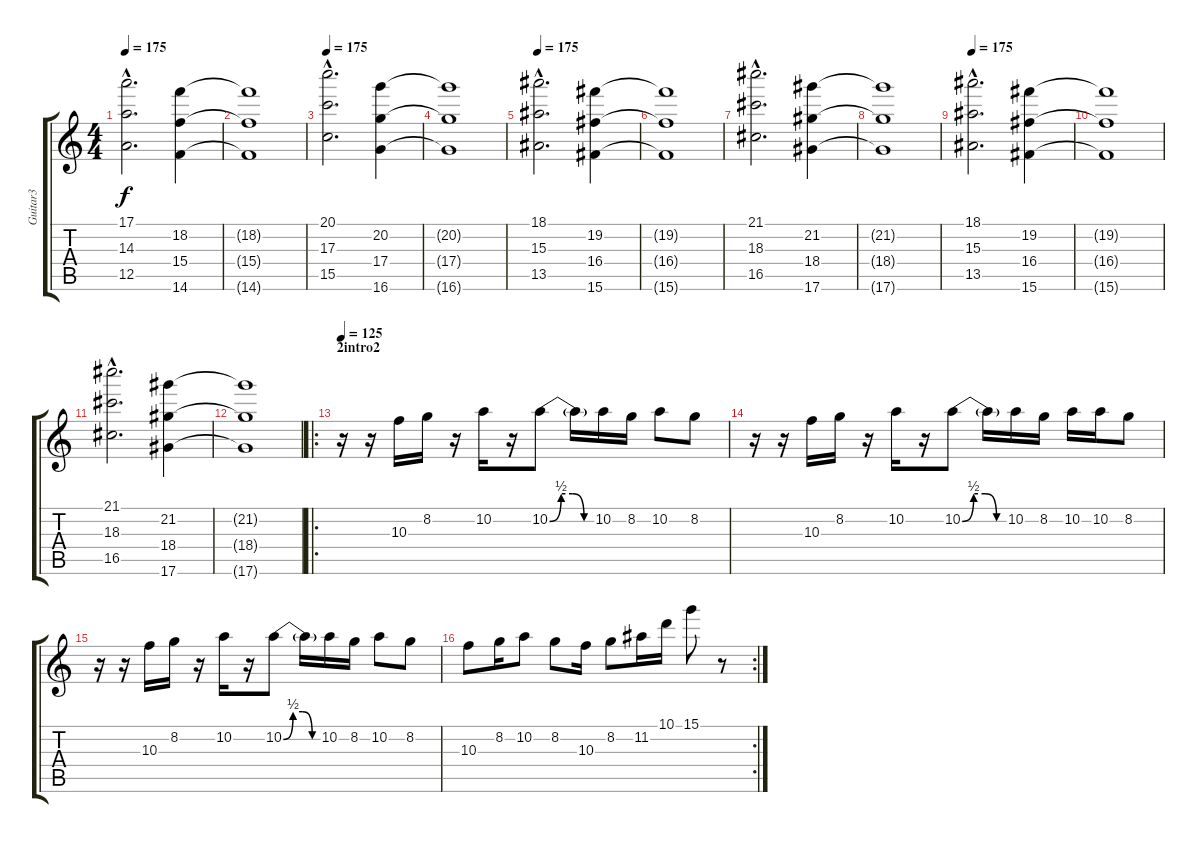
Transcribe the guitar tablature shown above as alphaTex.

\track ("Guitar3" "Guitar3") {instrument distortionguitar}
\staff {score tabs}
\tuning (E4 B3 G3 D3 A2 Eb2) {hide}
\ts (4 4)
\tempo 175
\clef g2
\ks c
(17.1{hac} 14.3{hac} 12.5{hac}).2{d dy f instrument stringensemble1} (18.2 15.4 14.6).4 |
(18.2{t} 15.4{t} 14.6{t}).1 |
\tempo 175
(20.1{hac} 17.3{hac} 15.5{hac}).2{d} (20.2 17.4 16.6).4 |
(20.2{t} 17.4{t} 16.6{t}).1 |
\tempo 175
(18.1{hac} 15.3{hac} 13.5{hac}).2{d instrument stringensemble1} (19.2 16.4 15.6).4 |
(19.2{t} 16.4{t} 15.6{t}).1 |
(21.1{hac} 18.3{hac} 16.5{hac}).2{d} (21.2 18.4 17.6).4 |
(21.2{t} 18.4{t} 17.6{t}).1 |
\tempo 175
(18.1{hac} 15.3{hac} 13.5{hac}).2{d instrument stringensemble1} (19.2 16.4 15.6).4 |
(19.2{t} 16.4{t} 15.6{t}).1 |
(21.1{hac} 18.3{hac} 16.5{hac}).2{d} (21.2 18.4 17.6).4 |
(21.2{t} 18.4{t} 17.6{t}).1 |
\ro
\section ("" "2intro2")
\tempo 125
r.16{volume 13 instrument distortionguitar} r.16 10.3.16 8.2.16 r.16 10.2.16 r.16 10.2{be (custom 0 0 15 2 30 2 45 0 60 0)}.8 10.2{t}.16 10.2.16 8.2.16 10.2.8 8.2.8 |
r.16 r.16 10.3.16 8.2.16 r.16 10.2.16 r.16 10.2{be (custom 0 0 15 2 30 2 45 0 60 0)}.8 10.2{t}.16 10.2.16 8.2.16 10.2.16 10.2.16 8.2.8 |
r.16 r.16 10.3.16 8.2.16 r.16 10.2.16 r.16 10.2{be (custom 0 0 15 2 30 2 45 0 60 0)}.8 10.2{t}.16 10.2.16 8.2.16 10.2.8 8.2.8 |
\rc 2
10.3.8 8.2.16 10.2.8 8.2.8 10.3.16 8.2.8 11.2.16 10.1.16 15.1.8 r.8
